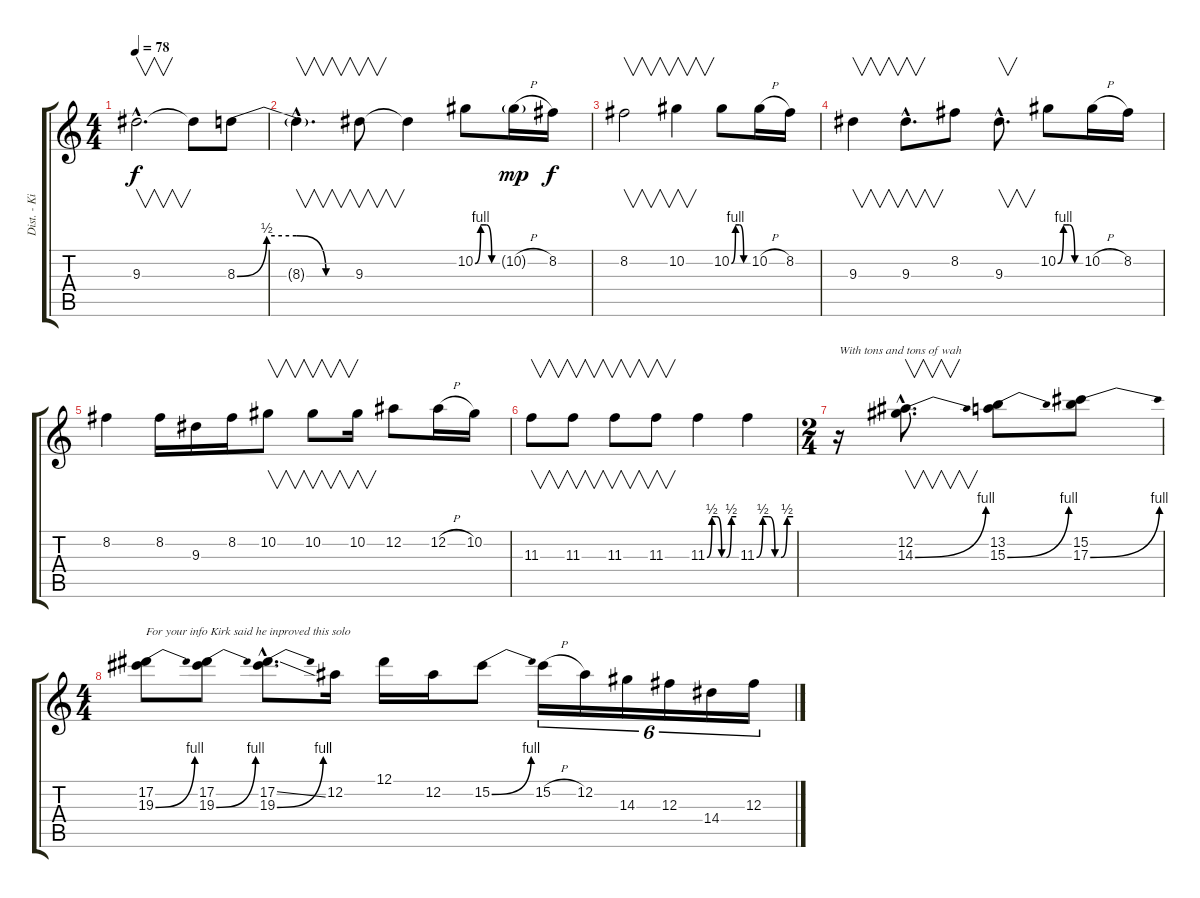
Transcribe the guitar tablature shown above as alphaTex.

\track ("Dist. - Kirk" "Dist. - Ki") {instrument distortionguitar}
\staff {score tabs}
\tuning (Eb4 Bb3 Gb3 Db3 Ab2 Eb2) {hide}
\ts (4 4)
\tempo 78
\clef g2
\ks c
9.3{hac}.2{v d dy f} 9.3{t}.8 8.3{be (custom 0 0 15 2 30 2 45 0 60 0)}.8 |
8.3{hac t}.4{v d} 9.3.8{v} 9.3{t}.4 10.2{be (custom 0 0 15 4 30 4 45 0 60 0)}.8 10.2{h g}.16{dy mp} 8.2.16{dy f} |
8.2.2{v} 10.2.4{v} 10.2{be (custom 0 0 15 4 30 4 45 0 60 0)}.8 10.2{h}.16 8.2.16 |
9.3.4{v} 9.3{hac}.8{v d} 8.2.8 9.3{hac}.8{v d} 10.2{be (custom 0 0 15 4 30 4 45 0 60 0)}.8 10.2{h}.16 8.2.16 |
8.2.4 8.2.16 9.3.16 8.2.16 10.2.8{v} 10.2.8{v} 10.2.16{v} 12.2.8 12.2{h}.16 10.2.16 |
11.3.8{v} 11.3.8{v} 11.3.8{v} 11.3.8{v} 11.3{be (custom 0 0 10 2 20 2 30 0 40 0 50 2 60 2)}.4 11.3{be (custom 0 0 10 2 20 2 30 0 40 0 50 2 60 2)}.4 |
\ts (2 4)
r.16{txt "With tons and tons of wah"} (12.2{hac} 14.3{be (bend 0 0 60 4) hac}).8{v d} (13.2 15.3{be (bend 0 0 60 4)}).8 (15.2 17.3{be (bend 0 0 60 4)}).8 |
\ts (4 4)
(17.2 19.3{be (bend 0 0 60 4)}).8{txt "For your info Kirk said he inproved this solo"} (17.2 19.3{be (bend 0 0 60 4)}).8 (17.2{ss hac} 19.3{be (bend 0 0 60 4) hac}).8{d} 12.2.16 12.1.16 12.2.16 15.2{be (bend 0 0 60 4)}.8 15.2{h}.16{tu (6 4)} 12.2.16{tu (6 4)} 14.3.16{tu (6 4)} 12.3.16{tu (6 4)} 14.4.16{tu (6 4)} 12.3.16{tu (6 4)}
